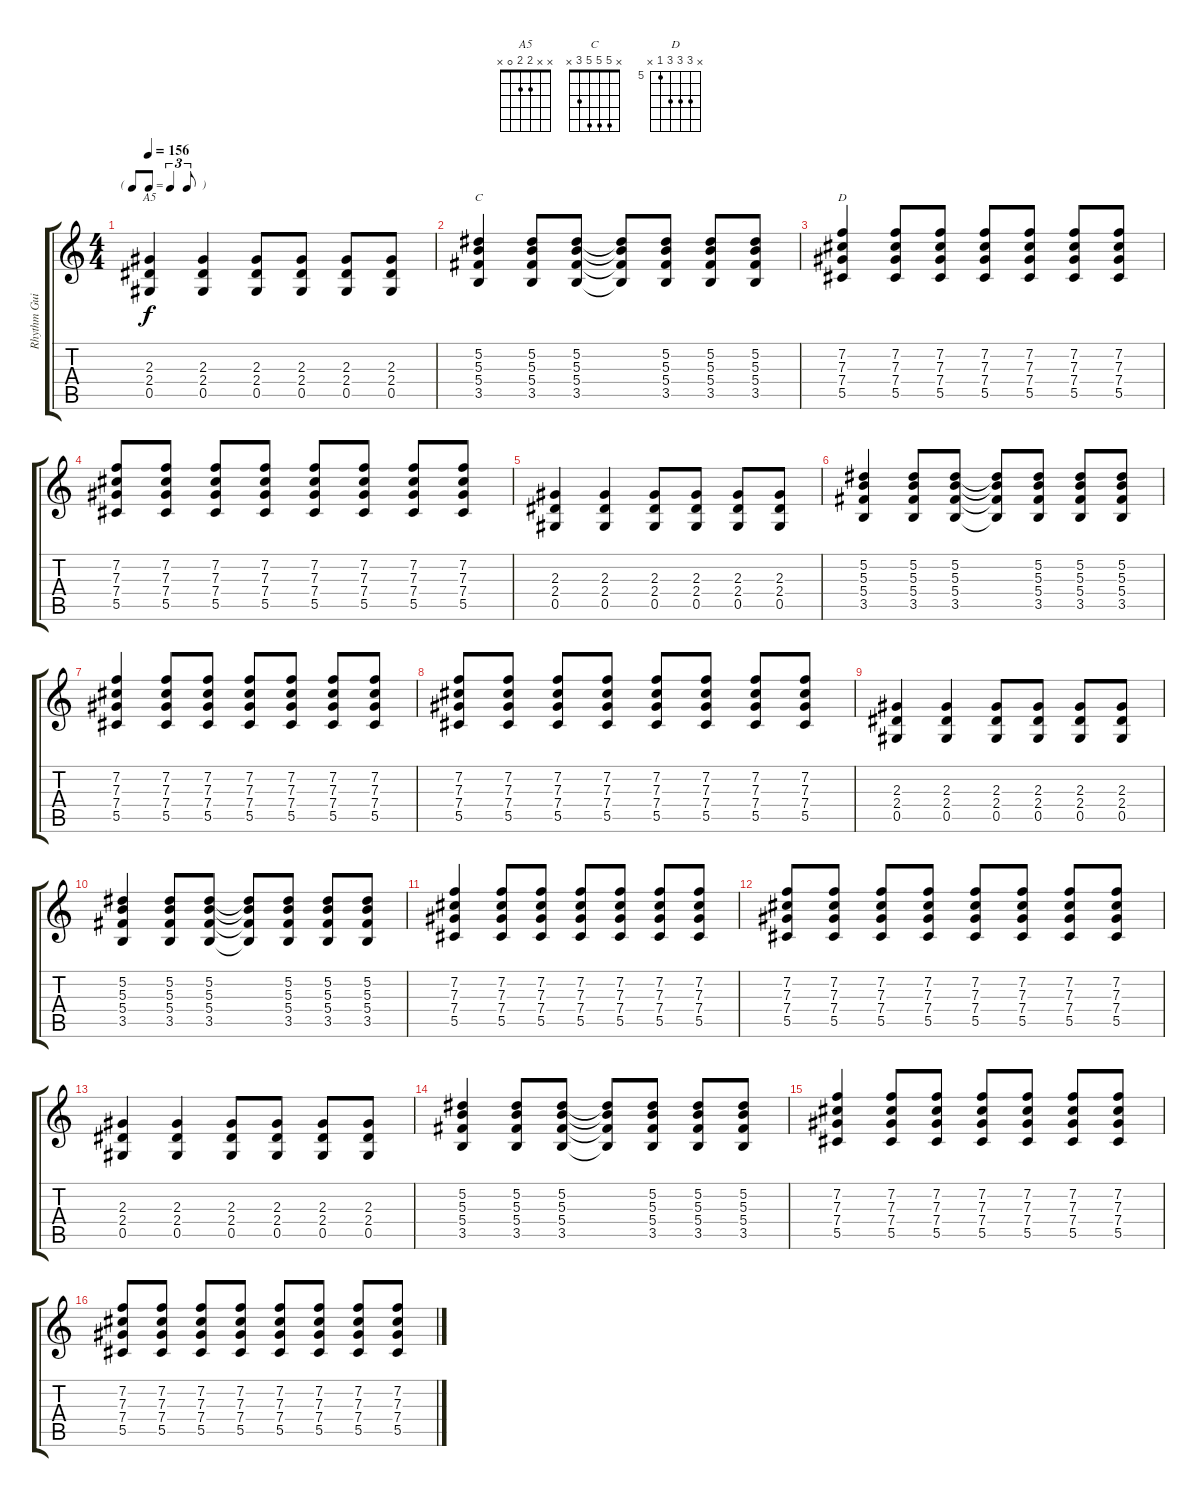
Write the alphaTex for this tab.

\track ("Rhythm Guitar 1" "Rhythm Gui") {instrument overdrivenguitar}
\staff {score tabs}
\tuning (Eb4 Bb3 Gb3 Db3 Ab2 Eb2) {hide}
\chord ("A5" x x 2 2 0 x)
\chord ("C" x 5 5 5 3 x)
\chord ("D" x 7 7 7 5 x) {firstfret 5}
\ts (4 4)
\tf triplet8th
\tempo 156
\clef g2
\ks c
(2.3 2.4 0.5).4{ch "A5" dy f} (2.3 2.4 0.5).4 (2.3 2.4 0.5).8 (2.3 2.4 0.5).8 (2.3 2.4 0.5).8 (2.3 2.4 0.5).8 |
(5.2 5.3 5.4 3.5).4{ch "C"} (5.2 5.3 5.4 3.5).8 (5.2 5.3 5.4 3.5).8 (5.2{t} 5.3{t} 5.4{t} 3.5{t}).8 (5.2 5.3 5.4 3.5).8 (5.2 5.3 5.4 3.5).8 (5.2 5.3 5.4 3.5).8 |
(7.2 7.3 7.4 5.5).4{ch "D"} (7.2 7.3 7.4 5.5).8 (7.2 7.3 7.4 5.5).8 (7.2 7.3 7.4 5.5).8 (7.2 7.3 7.4 5.5).8 (7.2 7.3 7.4 5.5).8 (7.2 7.3 7.4 5.5).8 |
(7.2 7.3 7.4 5.5).8 (7.2 7.3 7.4 5.5).8 (7.2 7.3 7.4 5.5).8 (7.2 7.3 7.4 5.5).8 (7.2 7.3 7.4 5.5).8 (7.2 7.3 7.4 5.5).8 (7.2 7.3 7.4 5.5).8 (7.2 7.3 7.4 5.5).8 |
(2.3 2.4 0.5).4 (2.3 2.4 0.5).4 (2.3 2.4 0.5).8 (2.3 2.4 0.5).8 (2.3 2.4 0.5).8 (2.3 2.4 0.5).8 |
(5.2 5.3 5.4 3.5).4 (5.2 5.3 5.4 3.5).8 (5.2 5.3 5.4 3.5).8 (5.2{t} 5.3{t} 5.4{t} 3.5{t}).8 (5.2 5.3 5.4 3.5).8 (5.2 5.3 5.4 3.5).8 (5.2 5.3 5.4 3.5).8 |
(7.2 7.3 7.4 5.5).4 (7.2 7.3 7.4 5.5).8 (7.2 7.3 7.4 5.5).8 (7.2 7.3 7.4 5.5).8 (7.2 7.3 7.4 5.5).8 (7.2 7.3 7.4 5.5).8 (7.2 7.3 7.4 5.5).8 |
(7.2 7.3 7.4 5.5).8 (7.2 7.3 7.4 5.5).8 (7.2 7.3 7.4 5.5).8 (7.2 7.3 7.4 5.5).8 (7.2 7.3 7.4 5.5).8 (7.2 7.3 7.4 5.5).8 (7.2 7.3 7.4 5.5).8 (7.2 7.3 7.4 5.5).8 |
(2.3 2.4 0.5).4 (2.3 2.4 0.5).4 (2.3 2.4 0.5).8 (2.3 2.4 0.5).8 (2.3 2.4 0.5).8 (2.3 2.4 0.5).8 |
(5.2 5.3 5.4 3.5).4 (5.2 5.3 5.4 3.5).8 (5.2 5.3 5.4 3.5).8 (5.2{t} 5.3{t} 5.4{t} 3.5{t}).8 (5.2 5.3 5.4 3.5).8 (5.2 5.3 5.4 3.5).8 (5.2 5.3 5.4 3.5).8 |
(7.2 7.3 7.4 5.5).4 (7.2 7.3 7.4 5.5).8 (7.2 7.3 7.4 5.5).8 (7.2 7.3 7.4 5.5).8 (7.2 7.3 7.4 5.5).8 (7.2 7.3 7.4 5.5).8 (7.2 7.3 7.4 5.5).8 |
(7.2 7.3 7.4 5.5).8 (7.2 7.3 7.4 5.5).8 (7.2 7.3 7.4 5.5).8 (7.2 7.3 7.4 5.5).8 (7.2 7.3 7.4 5.5).8 (7.2 7.3 7.4 5.5).8 (7.2 7.3 7.4 5.5).8 (7.2 7.3 7.4 5.5).8 |
(2.3 2.4 0.5).4 (2.3 2.4 0.5).4 (2.3 2.4 0.5).8 (2.3 2.4 0.5).8 (2.3 2.4 0.5).8 (2.3 2.4 0.5).8 |
(5.2 5.3 5.4 3.5).4 (5.2 5.3 5.4 3.5).8 (5.2 5.3 5.4 3.5).8 (5.2{t} 5.3{t} 5.4{t} 3.5{t}).8 (5.2 5.3 5.4 3.5).8 (5.2 5.3 5.4 3.5).8 (5.2 5.3 5.4 3.5).8 |
(7.2 7.3 7.4 5.5).4 (7.2 7.3 7.4 5.5).8 (7.2 7.3 7.4 5.5).8 (7.2 7.3 7.4 5.5).8 (7.2 7.3 7.4 5.5).8 (7.2 7.3 7.4 5.5).8 (7.2 7.3 7.4 5.5).8 |
(7.2 7.3 7.4 5.5).8 (7.2 7.3 7.4 5.5).8 (7.2 7.3 7.4 5.5).8 (7.2 7.3 7.4 5.5).8 (7.2 7.3 7.4 5.5).8 (7.2 7.3 7.4 5.5).8 (7.2 7.3 7.4 5.5).8 (7.2 7.3 7.4 5.5).8
